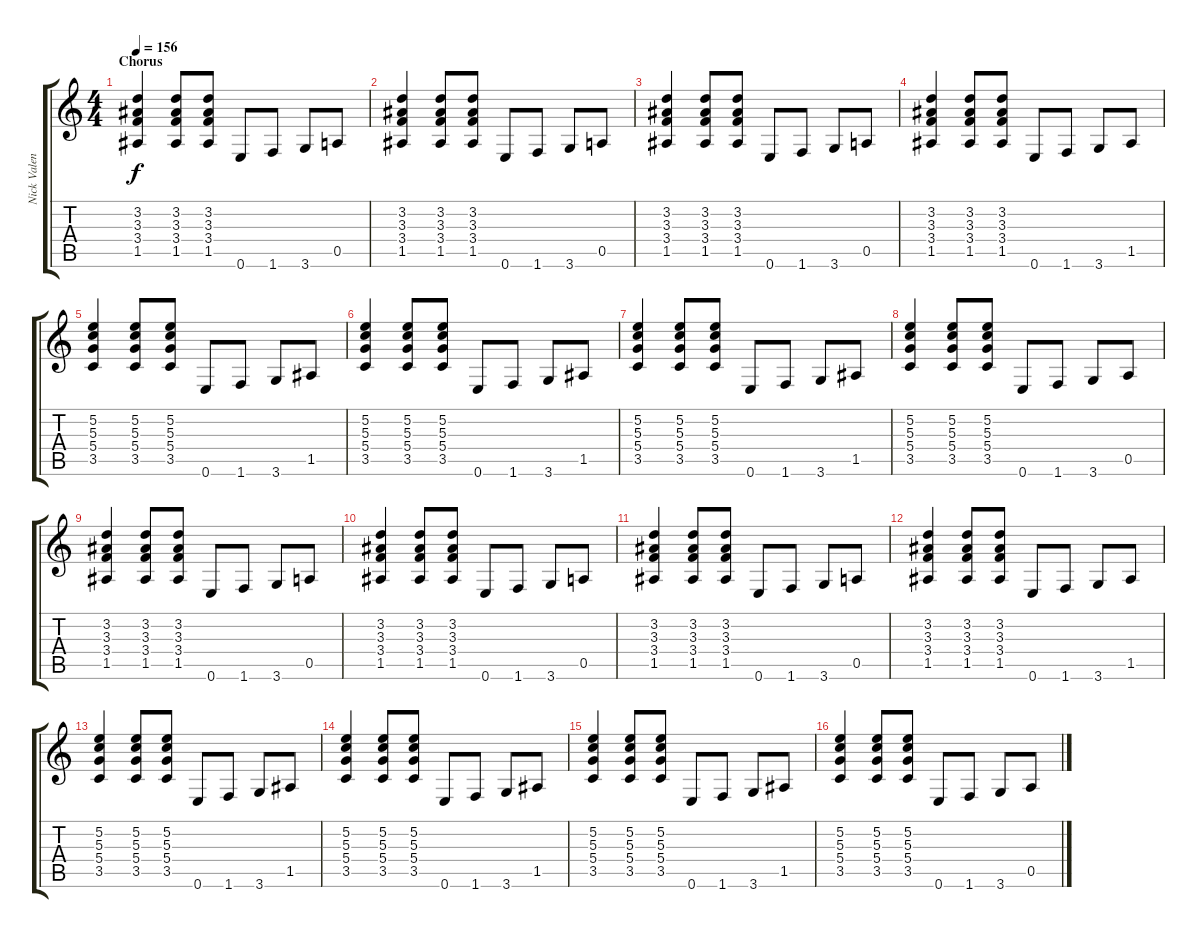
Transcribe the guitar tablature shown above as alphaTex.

\track ("Nick Valenci " "Nick Valen") {instrument distortionguitar}
\staff {score tabs}
\tuning (E4 B3 G3 D3 A2 E2) {hide}
\ts (4 4)
\section ("" "Chorus")
\tempo 156
\clef g2
\ks c
(3.2 3.3 3.4 1.5).4{dy f} (3.2 3.3 3.4 1.5).8 (3.2 3.3 3.4 1.5).8 0.6.8 1.6.8 3.6.8 0.5.8 |
(3.2 3.3 3.4 1.5).4 (3.2 3.3 3.4 1.5).8 (3.2 3.3 3.4 1.5).8 0.6.8 1.6.8 3.6.8 0.5.8 |
(3.2 3.3 3.4 1.5).4 (3.2 3.3 3.4 1.5).8 (3.2 3.3 3.4 1.5).8 0.6.8 1.6.8 3.6.8 0.5.8 |
(3.2 3.3 3.4 1.5).4 (3.2 3.3 3.4 1.5).8 (3.2 3.3 3.4 1.5).8 0.6.8 1.6.8 3.6.8 1.5.8 |
(5.2 5.3 5.4 3.5).4 (5.2 5.3 5.4 3.5).8 (5.2 5.3 5.4 3.5).8 0.6.8 1.6.8 3.6.8 1.5.8 |
(5.2 5.3 5.4 3.5).4 (5.2 5.3 5.4 3.5).8 (5.2 5.3 5.4 3.5).8 0.6.8 1.6.8 3.6.8 1.5.8 |
(5.2 5.3 5.4 3.5).4 (5.2 5.3 5.4 3.5).8 (5.2 5.3 5.4 3.5).8 0.6.8 1.6.8 3.6.8 1.5.8 |
(5.2 5.3 5.4 3.5).4 (5.2 5.3 5.4 3.5).8 (5.2 5.3 5.4 3.5).8 0.6.8 1.6.8 3.6.8 0.5.8 |
(3.2 3.3 3.4 1.5).4 (3.2 3.3 3.4 1.5).8 (3.2 3.3 3.4 1.5).8 0.6.8 1.6.8 3.6.8 0.5.8 |
(3.2 3.3 3.4 1.5).4 (3.2 3.3 3.4 1.5).8 (3.2 3.3 3.4 1.5).8 0.6.8 1.6.8 3.6.8 0.5.8 |
(3.2 3.3 3.4 1.5).4 (3.2 3.3 3.4 1.5).8 (3.2 3.3 3.4 1.5).8 0.6.8 1.6.8 3.6.8 0.5.8 |
(3.2 3.3 3.4 1.5).4 (3.2 3.3 3.4 1.5).8 (3.2 3.3 3.4 1.5).8 0.6.8 1.6.8 3.6.8 1.5.8 |
(5.2 5.3 5.4 3.5).4 (5.2 5.3 5.4 3.5).8 (5.2 5.3 5.4 3.5).8 0.6.8 1.6.8 3.6.8 1.5.8 |
(5.2 5.3 5.4 3.5).4 (5.2 5.3 5.4 3.5).8 (5.2 5.3 5.4 3.5).8 0.6.8 1.6.8 3.6.8 1.5.8 |
(5.2 5.3 5.4 3.5).4 (5.2 5.3 5.4 3.5).8 (5.2 5.3 5.4 3.5).8 0.6.8 1.6.8 3.6.8 1.5.8 |
(5.2 5.3 5.4 3.5).4 (5.2 5.3 5.4 3.5).8 (5.2 5.3 5.4 3.5).8 0.6.8 1.6.8 3.6.8 0.5.8
